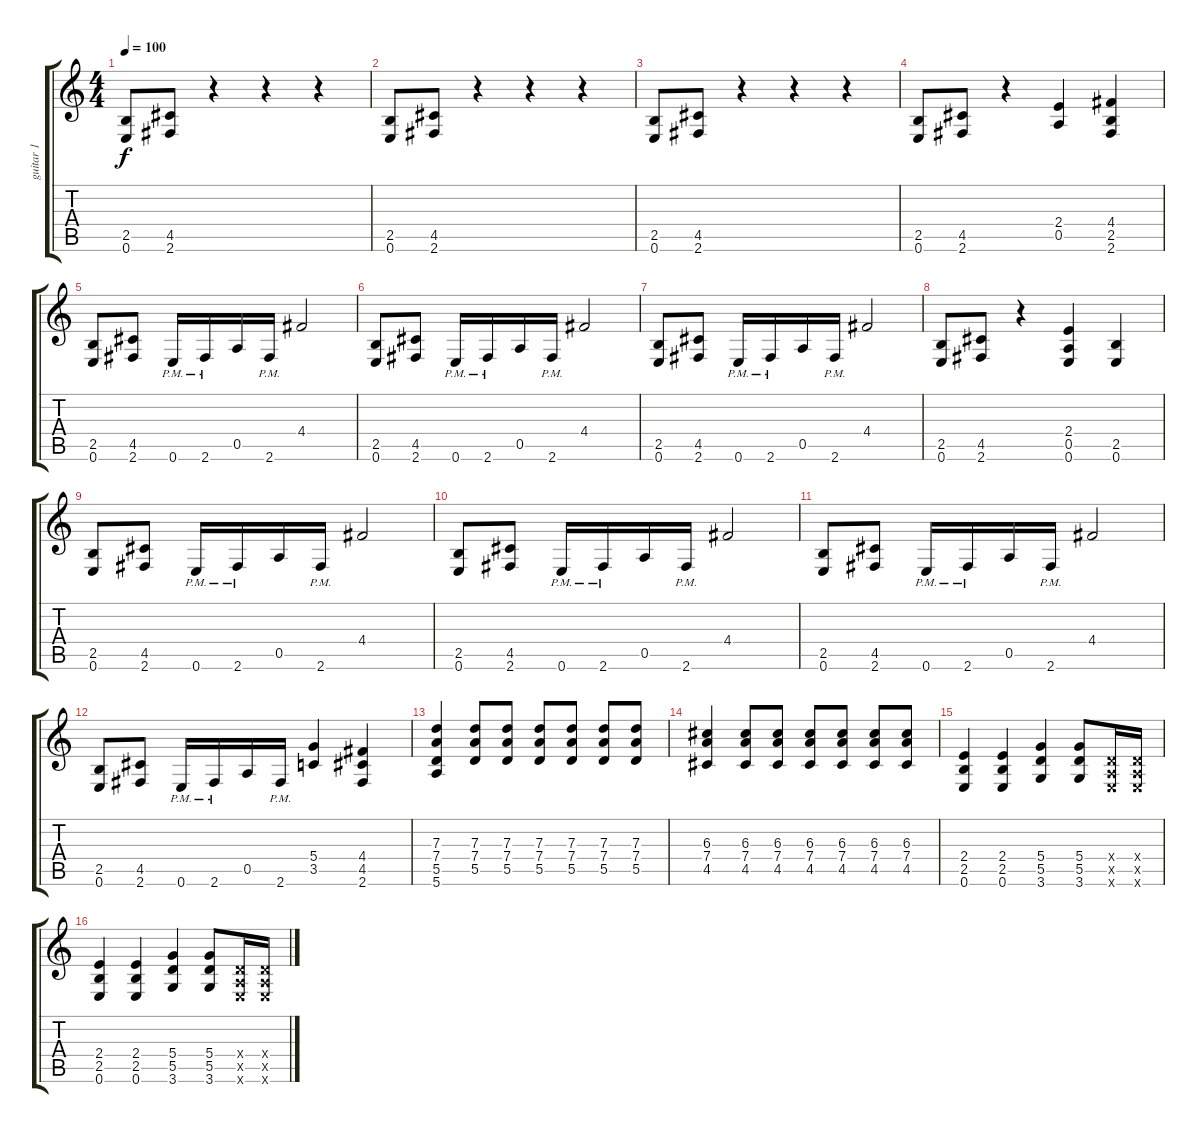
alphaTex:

\track ("guitar 1" "guitar 1") {instrument overdrivenguitar}
\staff {score tabs}
\tuning (E4 B3 G3 D3 A2 E2) {hide}
\ts (4 4)
\tempo 100
\clef g2
\ks c
(2.5 0.6).8{dy f} (4.5 2.6).8 r.4 r.4 r.4 |
(2.5 0.6).8 (4.5 2.6).8 r.4 r.4 r.4 |
(2.5 0.6).8 (4.5 2.6).8 r.4 r.4 r.4 |
(2.5 0.6).8 (4.5 2.6).8 r.4 (2.4 0.5).4 (4.4 2.5 2.6).4 |
(2.5 0.6).8 (4.5 2.6).8 0.6{pm}.16 2.6{pm}.16 0.5.16 2.6{pm}.16 4.4.2 |
(2.5 0.6).8 (4.5 2.6).8 0.6{pm}.16 2.6{pm}.16 0.5.16 2.6{pm}.16 4.4.2 |
(2.5 0.6).8 (4.5 2.6).8 0.6{pm}.16 2.6{pm}.16 0.5.16 2.6{pm}.16 4.4.2 |
(2.5 0.6).8 (4.5 2.6).8 r.4 (2.4 0.5 0.6).4 (2.5 0.6).4 |
(2.5 0.6).8 (4.5 2.6).8 0.6{pm}.16 2.6{pm}.16 0.5.16 2.6{pm}.16 4.4.2 |
(2.5 0.6).8 (4.5 2.6).8 0.6{pm}.16 2.6{pm}.16 0.5.16 2.6{pm}.16 4.4.2 |
(2.5 0.6).8 (4.5 2.6).8 0.6{pm}.16 2.6{pm}.16 0.5.16 2.6{pm}.16 4.4.2 |
(2.5 0.6).8 (4.5 2.6).8 0.6{pm}.16 2.6{pm}.16 0.5.16 2.6{pm}.16 (5.4 3.5).4 (4.4 4.5 2.6).4 |
(7.3 7.4 5.5 5.6).4 (7.3 7.4 5.5).8 (7.3 7.4 5.5).8 (7.3 7.4 5.5).8 (7.3 7.4 5.5).8 (7.3 7.4 5.5).8 (7.3 7.4 5.5).8 |
(6.3 7.4 4.5).4 (6.3 7.4 4.5).8 (6.3 7.4 4.5).8 (6.3 7.4 4.5).8 (6.3 7.4 4.5).8 (6.3 7.4 4.5).8 (6.3 7.4 4.5).8 |
(2.4 2.5 0.6).4 (2.4 2.5 0.6).4 (5.4 5.5 3.6).4 (5.4 5.5 3.6).8 (0.4{x} 0.5{x} 0.6{x}).16 (0.4{x} 0.5{x} 0.6{x}).16 |
(2.4 2.5 0.6).4 (2.4 2.5 0.6).4 (5.4 5.5 3.6).4 (5.4 5.5 3.6).8 (0.4{x} 0.5{x} 0.6{x}).16 (0.4{x} 0.5{x} 0.6{x}).16
